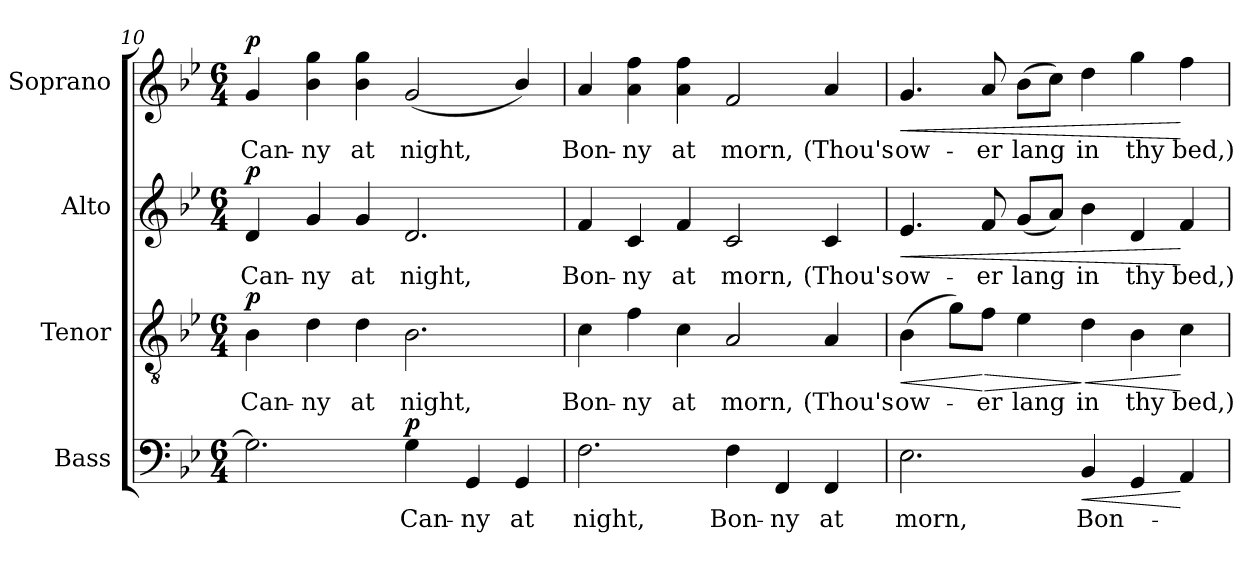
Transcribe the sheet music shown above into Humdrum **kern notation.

**kern	**text	**dynam	**kern	**text	**dynam	**kern	**text	**dynam	**kern	**text	**dynam
*part4	*part4	*part4	*part3	*part3	*part3	*part2	*part2	*part2	*part1	*part1	*part1
*staff4	*staff4	*staff4	*staff3	*staff3	*staff3	*staff2	*staff2	*staff2	*staff1	*staff1	*staff1
*I"Bass	*	*	*I"Tenor	*	*	*I"Alto	*	*	*I"Soprano	*	*
*I'B.	*	*	*I'T.	*	*	*I'A.	*	*	*I'S.	*	*
!!LO:PB:g=z
*clefF4	*	*	*clefGv2	*	*	*clefG2	*	*	*clefG2	*	*
*	*	*	*ITrd7c12	*	*	*	*	*	*	*	*
*k[b-e-]	*	*	*k[b-e-]	*	*	*k[b-e-]	*	*	*k[b-e-]	*	*
*B-:	*	*	*B-:	*	*	*B-:	*	*	*B-:	*	*
*M6/4	*	*	*M6/4	*	*	*M6/4	*	*	*M6/4	*	*
=10	=10	=10	=10	=10	=10	=10	=10	=10	=10	=10	=10
!	!	!	!	!LO:LY:b:color=#000000	!	!	!	!	!	!	!
!	!	!	!	!	!	!	!LO:LY:b:color=#000000	!	!	!	!
!	!	!	!	!	!	!	!	!	!	!LO:LY:b:color=#000000	!
2.Gi\]	.	.	4BB-i\	Can-	p	4di/	Can-	p	4gi/	Can-	p
!	!	!	!	!LO:LY:b:color=#000000	!	!	!	!	!	!	!
!	!	!	!	!	!	!	!LO:LY:b:color=#000000	!	!	!	!
!	!	!	!	!	!	!	!	!	!	!LO:LY:b:color=#000000	!
.	.	.	4Di\	-ny	.	4gi/	-ny	.	4b-i\ 4ggi	-ny	.
!	!	!	!	!LO:LY:b:color=#000000	!	!	!	!	!	!	!
!	!	!	!	!	!	!	!LO:LY:b:color=#000000	!	!	!	!
!	!	!	!	!	!	!	!	!	!	!LO:LY:b:color=#000000	!
.	.	.	4Di\	at	.	4gi/	at	.	4b-i\ 4ggi	at	.
!	!LO:LY:b:color=#000000	!	!	!	!	!	!	!	!	!	!
!	!	!	!	!LO:LY:b:color=#000000	!	!	!	!	!	!	!
!	!	!	!	!	!	!	!LO:LY:b:color=#000000	!	!	!	!
!	!	!	!	!	!	!	!	!	!	!LO:LY:b:color=#000000	!
4Gi\	Can-	p	2.BB-i\	night,	.	2.di/	night,	.	(2gi/	night,	.
!	!LO:LY:b:color=#000000	!	!	!	!	!	!	!	!	!	!
4GGi/	-ny	.	.	.	.	.	.	.	.	.	.
!	!LO:LY:b:color=#000000	!	!	!	!	!	!	!	!	!	!
4GGi/	at	.	.	.	.	.	.	.	4b-i/)	.	.
=11	=11	=11	=11	=11	=11	=11	=11	=11	=11	=11	=11
!	!LO:LY:b:color=#000000	!	!	!	!	!	!	!	!	!	!
!	!	!	!	!LO:LY:b:color=#000000	!	!	!	!	!	!	!
!	!	!	!	!	!	!	!LO:LY:b:color=#000000	!	!	!	!
!	!	!	!	!	!	!	!	!	!	!LO:LY:b:color=#000000	!
2.Fi\	night,	.	4Ci\	Bon-	.	4fi/	Bon-	.	4ai/	Bon-	.
!	!	!	!	!LO:LY:b:color=#000000	!	!	!	!	!	!	!
!	!	!	!	!	!	!	!LO:LY:b:color=#000000	!	!	!	!
!	!	!	!	!	!	!	!	!	!	!LO:LY:b:color=#000000	!
.	.	.	4Fi\	-ny	.	4ci/	-ny	.	4ai\ 4ffi	-ny	.
!	!	!	!	!LO:LY:b:color=#000000	!	!	!	!	!	!	!
!	!	!	!	!	!	!	!LO:LY:b:color=#000000	!	!	!	!
!	!	!	!	!	!	!	!	!	!	!LO:LY:b:color=#000000	!
.	.	.	4Ci\	at	.	4fi/	at	.	4ai\ 4ffi	at	.
!	!LO:LY:b:color=#000000	!	!	!	!	!	!	!	!	!	!
!	!	!	!	!LO:LY:b:color=#000000	!	!	!	!	!	!	!
!	!	!	!	!	!	!	!LO:LY:b:color=#000000	!	!	!	!
!	!	!	!	!	!	!	!	!	!	!LO:LY:b:color=#000000	!
4Fi\	Bon-	.	2AAi/	morn,	.	2ci/	morn,	.	2fi/	morn,	.
!	!LO:LY:b:color=#000000	!	!	!	!	!	!	!	!	!	!
4FFi/	-ny	.	.	.	.	.	.	.	.	.	.
!	!LO:LY:b:color=#000000	!	!	!	!	!	!	!	!	!	!
!	!	!	!	!LO:LY:b:color=#000000	!	!	!	!	!	!	!
!	!	!	!	!	!	!	!LO:LY:b:color=#000000	!	!	!	!
!	!	!	!	!	!	!	!	!	!	!LO:LY:b:color=#000000	!
4FFi/	at	.	4AAi/	(Thou's	.	4ci/	(Thou's	.	4ai/	(Thou's	.
=12	=12	=12	=12	=12	=12	=12	=12	=12	=12	=12	=12
!	!LO:LY:b:color=#000000	!	!	!	!	!	!	!	!	!	!
!	!	!	!	!LO:LY:b:color=#000000	!LO:HP:b	!	!	!	!	!	!
!	!	!	!	!	!	!	!LO:LY:b:color=#000000	!LO:HP:b	!	!	!
!	!	!	!	!	!	!	!	!	!	!LO:LY:b:color=#000000	!LO:HP:b
2.E-i\	morn,	.	(4BB-i\	ow-	<	4.e-i/	ow-	<	4.gi/	ow-	<
.	.	.	8Gi\L)	.	.	.	.	.	.	.	.
!	!	!	!	!LO:LY:b:color=#000000	!LO:HP:n=1:b	!	!	!	!	!	!
!	!	!	!	!	!	!	!LO:LY:b:color=#000000	!	!	!	!
!	!	!	!	!	!	!	!	!	!	!LO:LY:b:color=#000000	!
.	.	.	8Fi\J	-er	[ >	8fi/	-er	.	8ai/	-er	.
!	!	!	!	!LO:LY:b:color=#000000	!	!	!	!	!	!	!
!	!	!	!	!	!	!	!LO:LY:b:color=#000000	!	!	!	!
!	!	!	!	!	!	!	!	!	!	!LO:LY:b:color=#000000	!
.	.	.	4E-i\	lang	.	(8gi/L	lang	.	(8b-i\L	lang	.
.	.	.	.	.	.	8ai/J)	.	.	8cci\J)	.	.
!	!LO:LY:b:color=#000000	!LO:HP:b	!	!	!	!	!	!	!	!	!
!	!	!	!	!LO:LY:b:color=#000000	!LO:HP:n=1:b	!	!	!	!	!	!
!	!	!	!	!	!	!	!LO:LY:b:color=#000000	!	!	!	!
!	!	!	!	!	!	!	!	!	!	!LO:LY:b:color=#000000	!
4BB-i/	Bon-	<	4Di\	in	] <	4b-i\	in	.	4ddi\	in	.
!	!	!	!	!LO:LY:b:color=#000000	!	!	!	!	!	!	!
!	!	!	!	!	!	!	!LO:LY:b:color=#000000	!	!	!	!
!	!	!	!	!	!	!	!	!	!	!LO:LY:b:color=#000000	!
4GGi/	.	.	4BB-i\	thy	.	4di/	thy	.	4ggi\	thy	.
!	!	!	!	!LO:LY:b:color=#000000	!	!	!	!	!	!	!
!	!	!	!	!	!	!	!LO:LY:b:color=#000000	!	!	!	!
!	!	!	!	!	!	!	!	!	!	!LO:LY:b:color=#000000	!
4AAi/	.	[	4Ci\	bed,)	[	4fi/	bed,)	[	4ffi\	bed,)	[
=	=	=	=	=	=	=	=	=	=	=	=
*-	*-	*-	*-	*-	*-	*-	*-	*-	*-	*-	*-
